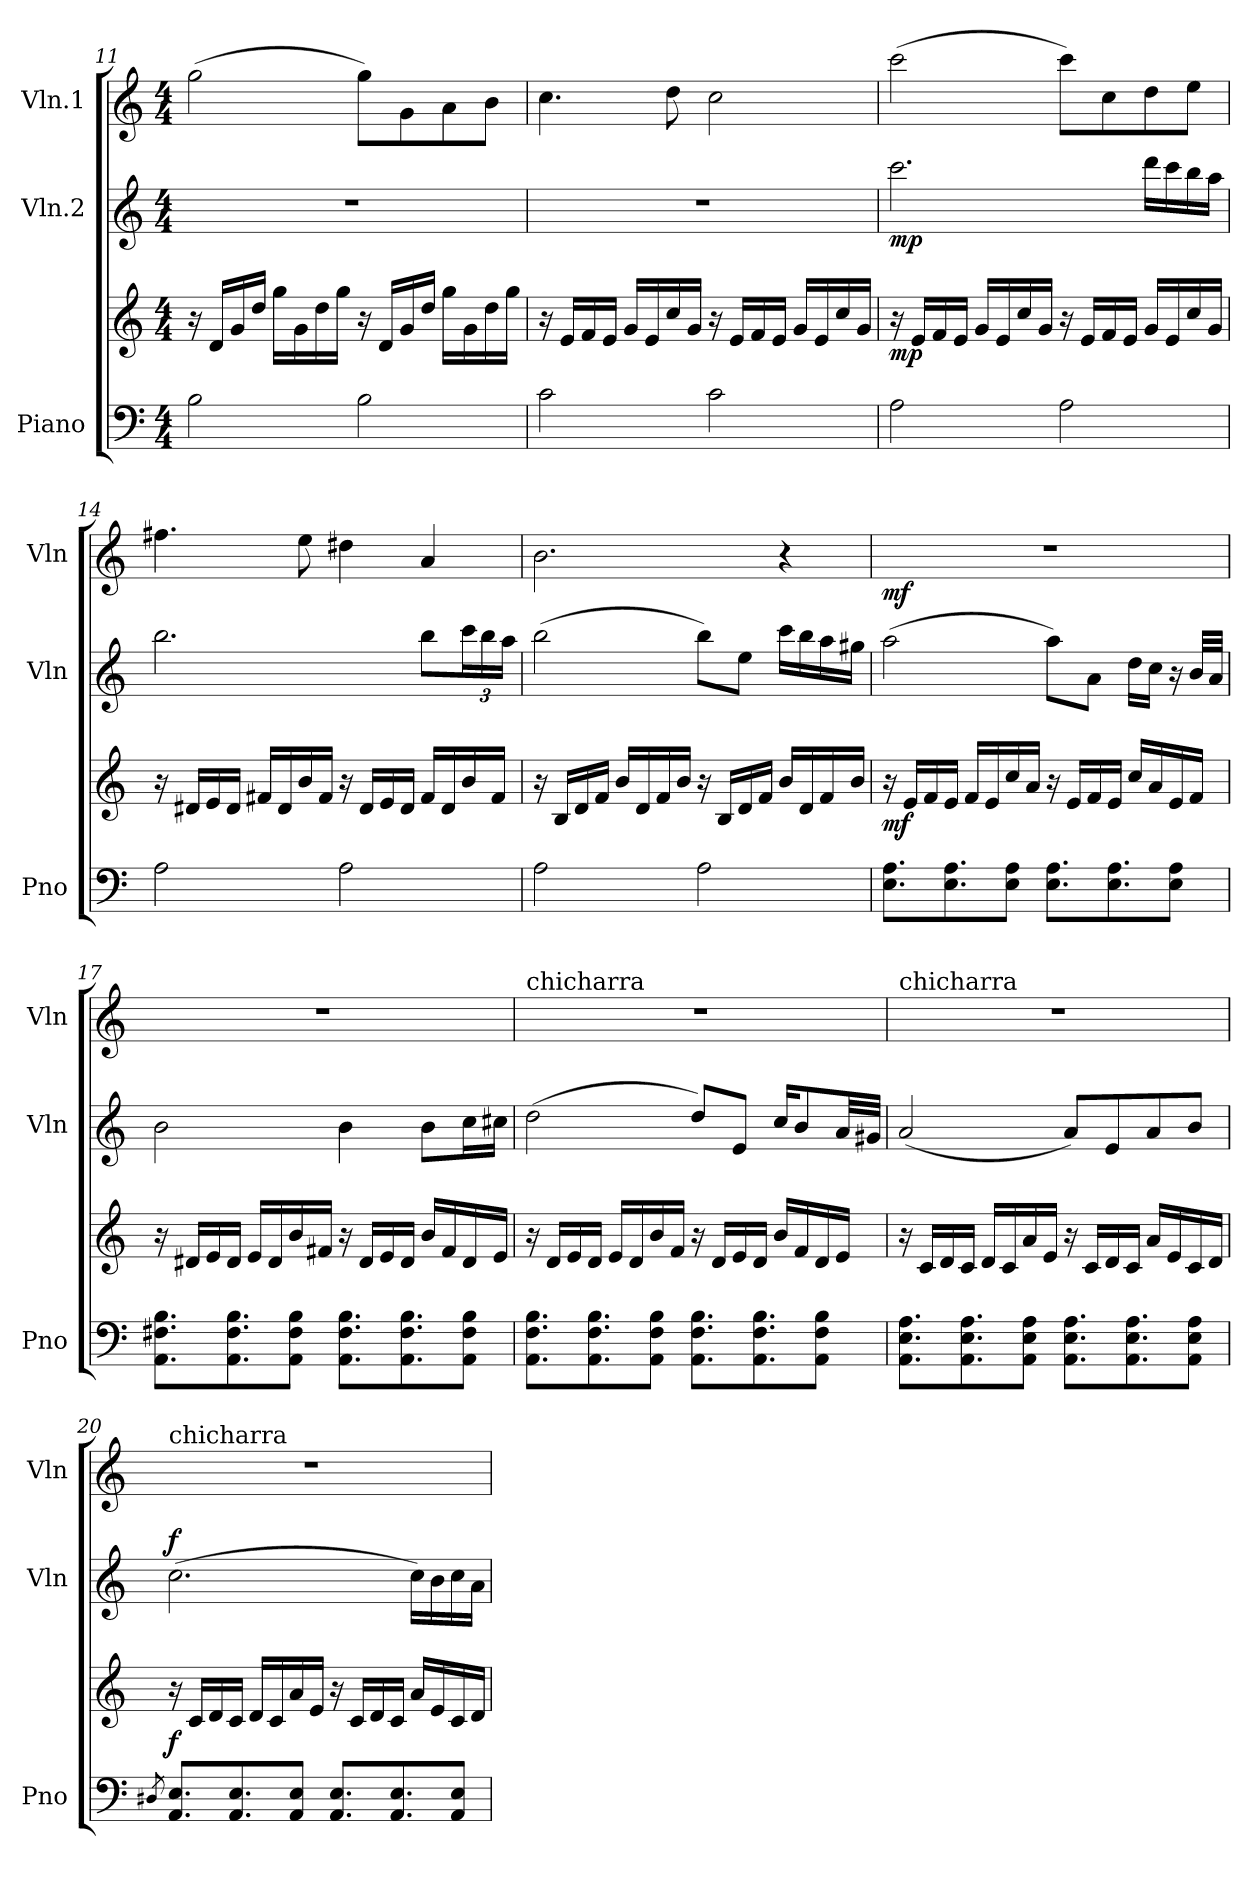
**kern	**kern	**dynam	**kern	**dynam	**kern	**dynam
*part3	*part3	*part3	*part2	*part2	*part1	*part1
*staff4	*staff3	*staff3/4	*staff2	*staff2	*staff1	*staff1
*I"Piano	*	*	*I"Vln.2	*	*I"Vln.1	*
*I'Pno	*	*	*I'Vln	*	*I'Vln	*
!!LO:LB:g=z
*clefF4	*clefG2	*	*clefG2	*	*clefG2	*
*k[]	*k[]	*	*k[]	*	*k[]	*
*M4/4	*M4/4	*	*M4/4	*	*M4/4	*
=11	=11	=11	=11	=11	=11	=11
2B\	16r	.	1r	.	(2gg\	.
.	16d/LL	.	.	.	.	.
.	16g/	.	.	.	.	.
.	16dd/JJ	.	.	.	.	.
.	16gg\LL	.	.	.	.	.
.	16g\	.	.	.	.	.
.	16dd\	.	.	.	.	.
.	16gg\JJ	.	.	.	.	.
2B\	16r	.	.	.	8gg\L)	.
.	16d/LL	.	.	.	.	.
.	16g/	.	.	.	8g\	.
.	16dd/JJ	.	.	.	.	.
.	16gg\LL	.	.	.	8a\	.
.	16g\	.	.	.	.	.
.	16dd\	.	.	.	8b\J	.
.	16gg\JJ	.	.	.	.	.
=12	=12	=12	=12	=12	=12	=12
2c\	16r	.	1r	.	4.cc\	.
.	16e/LL	.	.	.	.	.
.	16f/	.	.	.	.	.
.	16e/JJ	.	.	.	.	.
.	16g/LL	.	.	.	.	.
.	16e/	.	.	.	.	.
.	16cc/	.	.	.	8dd\	.
.	16g/JJ	.	.	.	.	.
2c\	16r	.	.	.	2cc\	.
.	16e/LL	.	.	.	.	.
.	16f/	.	.	.	.	.
.	16e/JJ	.	.	.	.	.
.	16g/LL	.	.	.	.	.
.	16e/	.	.	.	.	.
.	16cc/	.	.	.	.	.
.	16g/JJ	.	.	.	.	.
!!LO:LB:g=z
=13	=13	=13	=13	=13	=13	=13
!	!	!LO:DY:b	!	!LO:DY:b	!	!
2A\	16r	mp	2.ccc\	mp	(2ccc\	.
.	16e/LL	.	.	.	.	.
.	16f/	.	.	.	.	.
.	16e/JJ	.	.	.	.	.
.	16g/LL	.	.	.	.	.
.	16e/	.	.	.	.	.
.	16cc/	.	.	.	.	.
.	16g/JJ	.	.	.	.	.
2A\	16r	.	.	.	8ccc\L)	.
.	16e/LL	.	.	.	.	.
.	16f/	.	.	.	8cc\	.
.	16e/JJ	.	.	.	.	.
.	16g/LL	.	16ddd\LL	.	8dd\	.
.	16e/	.	16ccc\	.	.	.
.	16cc/	.	16bb\	.	8ee\J	.
.	16g/JJ	.	16aa\JJ	.	.	.
=14	=14	=14	=14	=14	=14	=14
2A\	16r	.	2.bb\	.	4.ff#X\	.
.	16d#X/LL	.	.	.	.	.
.	16e/	.	.	.	.	.
.	16d#/JJ	.	.	.	.	.
.	16f#X/LL	.	.	.	.	.
.	16d#/	.	.	.	.	.
.	16b/	.	.	.	8ee\	.
.	16f#/JJ	.	.	.	.	.
2A\	16r	.	.	.	4dd#X\	.
.	16d#/LL	.	.	.	.	.
.	16e/	.	.	.	.	.
.	16d#/JJ	.	.	.	.	.
.	16f#/LL	.	8bb\L	.	4a/	.
.	16d#/	.	.	.	.	.
*	*	*	*Xbrackettup	*	*	*
.	16b/	.	24ccc\L	.	.	.
.	.	.	24bb\	.	.	.
.	16f#/JJ	.	.	.	.	.
.	.	.	24aa\JJ	.	.	.
!!LO:PB:g=z
=15	=15	=15	=15	=15	=15	=15
2A\	16r	.	(2bb\	.	2.b\	.
.	16B/LL	.	.	.	.	.
.	16d/	.	.	.	.	.
.	16f/JJ	.	.	.	.	.
.	16b/LL	.	.	.	.	.
.	16d/	.	.	.	.	.
.	16f/	.	.	.	.	.
.	16b/JJ	.	.	.	.	.
2A\	16r	.	8bb\L)	.	.	.
.	16B/LL	.	.	.	.	.
.	16d/	.	8ee\J	.	.	.
.	16f/JJ	.	.	.	.	.
.	16b/LL	.	16ccc\LL	.	4r	.
.	16d/	.	16bb\	.	.	.
.	16f/	.	16aa\	.	.	.
.	16b/JJ	.	16gg#X\JJ	.	.	.
=16	=16	=16	=16	=16	=16	=16
!	!	!LO:DY:b	!	!	!	!LO:DY:b
8.E\ 8.A\L	16r	mf	(2aa\	.	1r	mf
.	16e/LL	.	.	.	.	.
.	16f/	.	.	.	.	.
8.E\ 8.A\	16e/JJ	.	.	.	.	.
.	16f/LL	.	.	.	.	.
.	16e/	.	.	.	.	.
8E\ 8A\J	16cc/	.	.	.	.	.
.	16a/JJ	.	.	.	.	.
8.E\ 8.A\L	16r	.	8aa\L)	.	.	.
.	16e/LL	.	.	.	.	.
.	16f/	.	8a\J	.	.	.
8.E\ 8.A\	16e/JJ	.	.	.	.	.
.	16cc/LL	.	16dd\LL	.	.	.
.	16a/	.	16cc\JJ	.	.	.
8E\ 8A\J	16e/	.	16r	.	.	.
.	16f/JJ	.	32b/LLL	.	.	.
.	.	.	32a/JJJ	.	.	.
!!LO:LB:g=z
=17	=17	=17	=17	=17	=17	=17
8.AA\ 8.F#X\ 8.B\L	16r	.	2b\	.	1r	.
.	16d#X/LL	.	.	.	.	.
.	16e/	.	.	.	.	.
8.AA\ 8.F#\ 8.B\	16d#/JJ	.	.	.	.	.
.	16e/LL	.	.	.	.	.
.	16d#/	.	.	.	.	.
8AA\ 8F#\ 8B\J	16b/	.	.	.	.	.
.	16f#X/JJ	.	.	.	.	.
8.AA\ 8.F#\ 8.B\L	16r	.	4b\	.	.	.
.	16d#/LL	.	.	.	.	.
.	16e/	.	.	.	.	.
8.AA\ 8.F#\ 8.B\	16d#/JJ	.	.	.	.	.
.	16b/LL	.	8b\L	.	.	.
.	16f#/	.	.	.	.	.
8AA\ 8F#\ 8B\J	16d#/	.	16cc\L	.	.	.
.	16e/JJ	.	16cc#X\JJ	.	.	.
=18	=18	=18	=18	=18	=18	=18
!	!	!	!	!	!LO:TX:a:t=chicharra	!
8.AA\ 8.F\ 8.B\L	16r	.	(2dd\	.	1r	.
.	16d/LL	.	.	.	.	.
.	16e/	.	.	.	.	.
8.AA\ 8.F\ 8.B\	16d/JJ	.	.	.	.	.
.	16e/LL	.	.	.	.	.
.	16d/	.	.	.	.	.
8AA\ 8F\ 8B\J	16b/	.	.	.	.	.
.	16f/JJ	.	.	.	.	.
8.AA\ 8.F\ 8.B\L	16r	.	8dd/L)	.	.	.
.	16d/LL	.	.	.	.	.
.	16e/	.	8e/J	.	.	.
8.AA\ 8.F\ 8.B\	16d/JJ	.	.	.	.	.
.	16b/LL	.	16cc/KL	.	.	.
.	16f/	.	8b/	.	.	.
8AA\ 8F\ 8B\J	16d/	.	.	.	.	.
.	16e/JJ	.	32a/LL	.	.	.
.	.	.	32g#X/JJJ	.	.	.
!!LO:LB:g=z
=19	=19	=19	=19	=19	=19	=19
!	!	!	!	!	!LO:TX:a:t=chicharra	!
8.AA\ 8.E\ 8.A\L	16r	.	(2a/	.	1r	.
.	16c/LL	.	.	.	.	.
.	16d/	.	.	.	.	.
8.AA\ 8.E\ 8.A\	16c/JJ	.	.	.	.	.
.	16d/LL	.	.	.	.	.
.	16c/	.	.	.	.	.
8AA\ 8E\ 8A\J	16a/	.	.	.	.	.
.	16e/JJ	.	.	.	.	.
8.AA\ 8.E\ 8.A\L	16r	.	8a/L)	.	.	.
.	16c/LL	.	.	.	.	.
.	16d/	.	8e/	.	.	.
8.AA\ 8.E\ 8.A\	16c/JJ	.	.	.	.	.
.	16a/LL	.	8a/	.	.	.
.	16e/	.	.	.	.	.
8AA\ 8E\ 8A\J	16c/	.	8b/J	.	.	.
.	16d/JJ	.	.	.	.	.
=20	=20	=20	=20	=20	=20	=20
8qD#X/	.	.	.	.	.	.
!	!	!	!	!	!LO:TX:a:t=chicharra	!
!	!	!LO:DY:b	!	!LO:DY:a	!	!
8.AA/ 8.E/L	16r	f	(2.cc\	f	1r	.
.	16c/LL	.	.	.	.	.
.	16d/	.	.	.	.	.
8.AA/ 8.E/	16c/JJ	.	.	.	.	.
.	16d/LL	.	.	.	.	.
.	16c/	.	.	.	.	.
8AA/ 8E/J	16a/	.	.	.	.	.
.	16e/JJ	.	.	.	.	.
8.AA/ 8.E/L	16r	.	.	.	.	.
.	16c/LL	.	.	.	.	.
.	16d/	.	.	.	.	.
8.AA/ 8.E/	16c/JJ	.	.	.	.	.
.	16a/LL	.	16cc\LL)	.	.	.
.	16e/	.	16b\	.	.	.
8AA/ 8E/J	16c/	.	16cc\	.	.	.
.	16d/JJ	.	16a\JJ	.	.	.
=	=	=	=	=	=	=
*-	*-	*-	*-	*-	*-	*-
